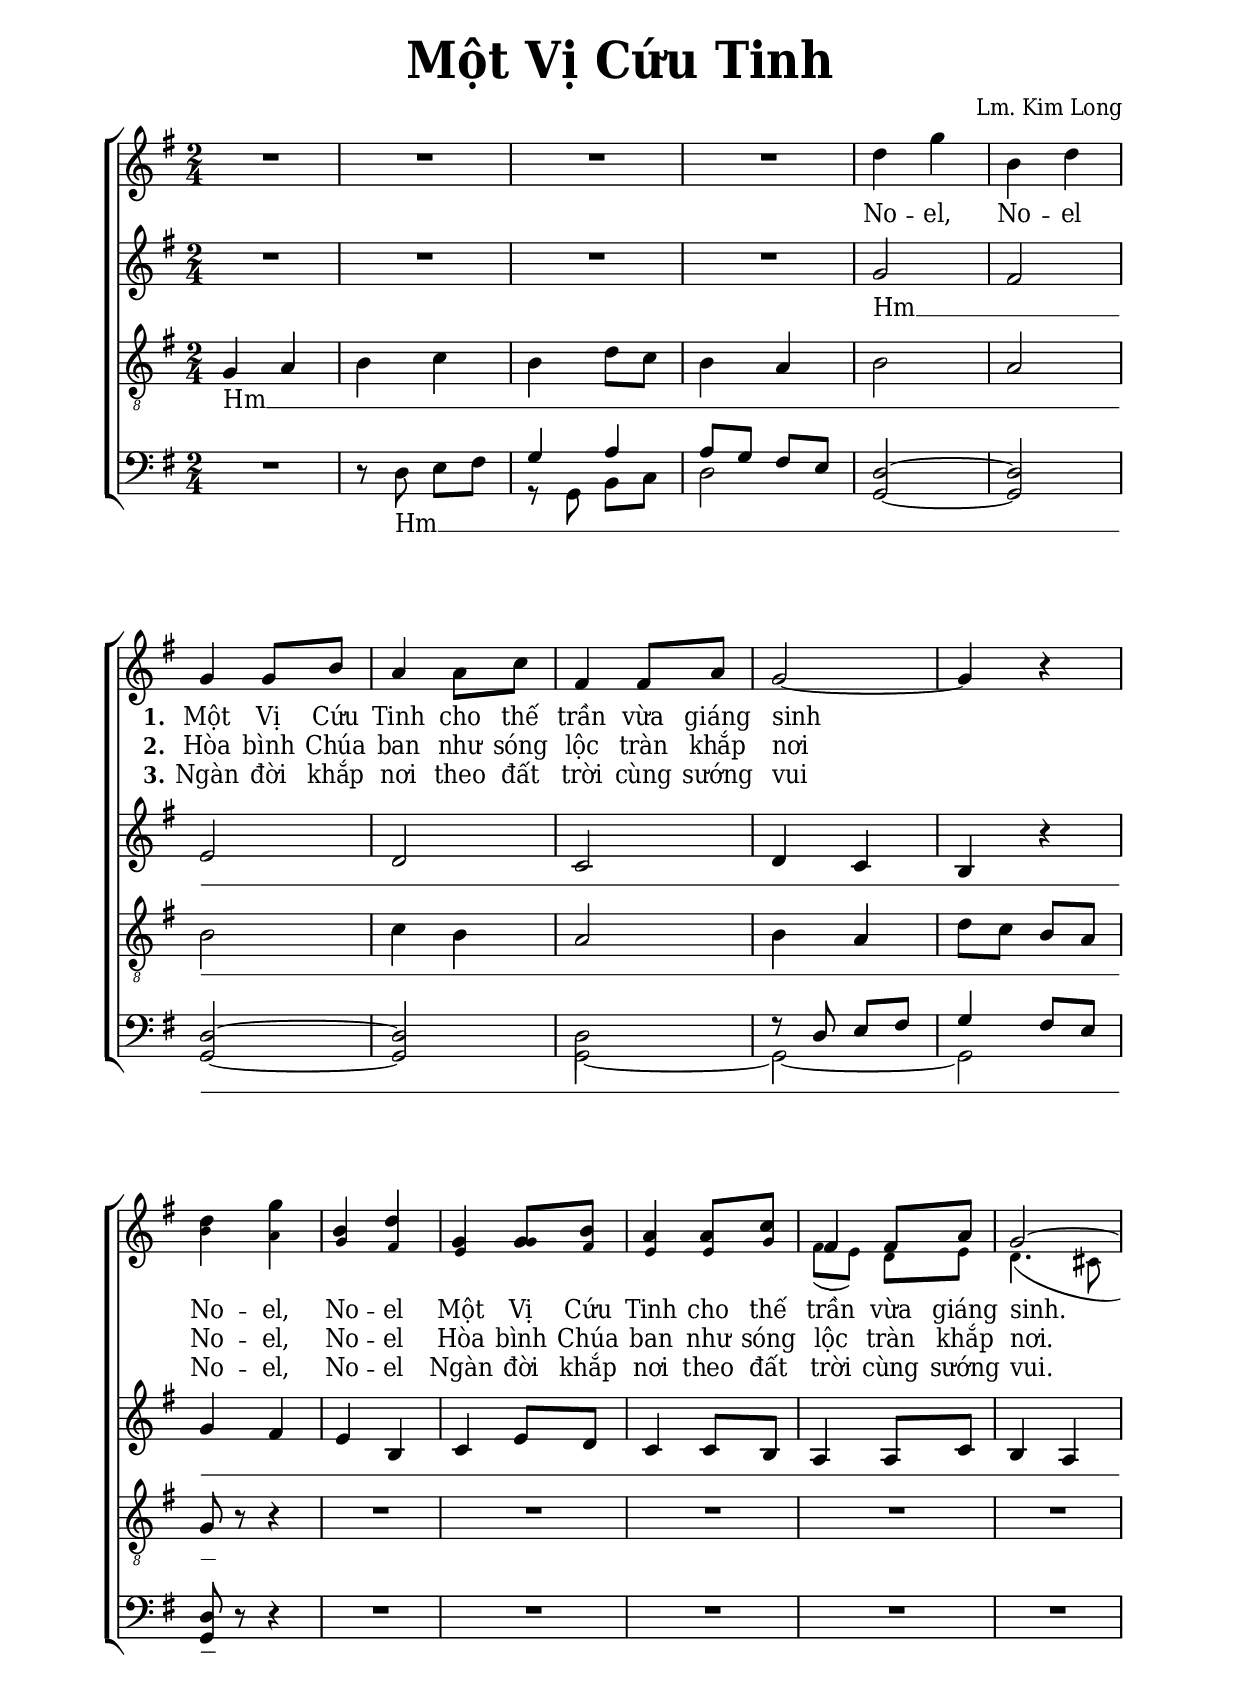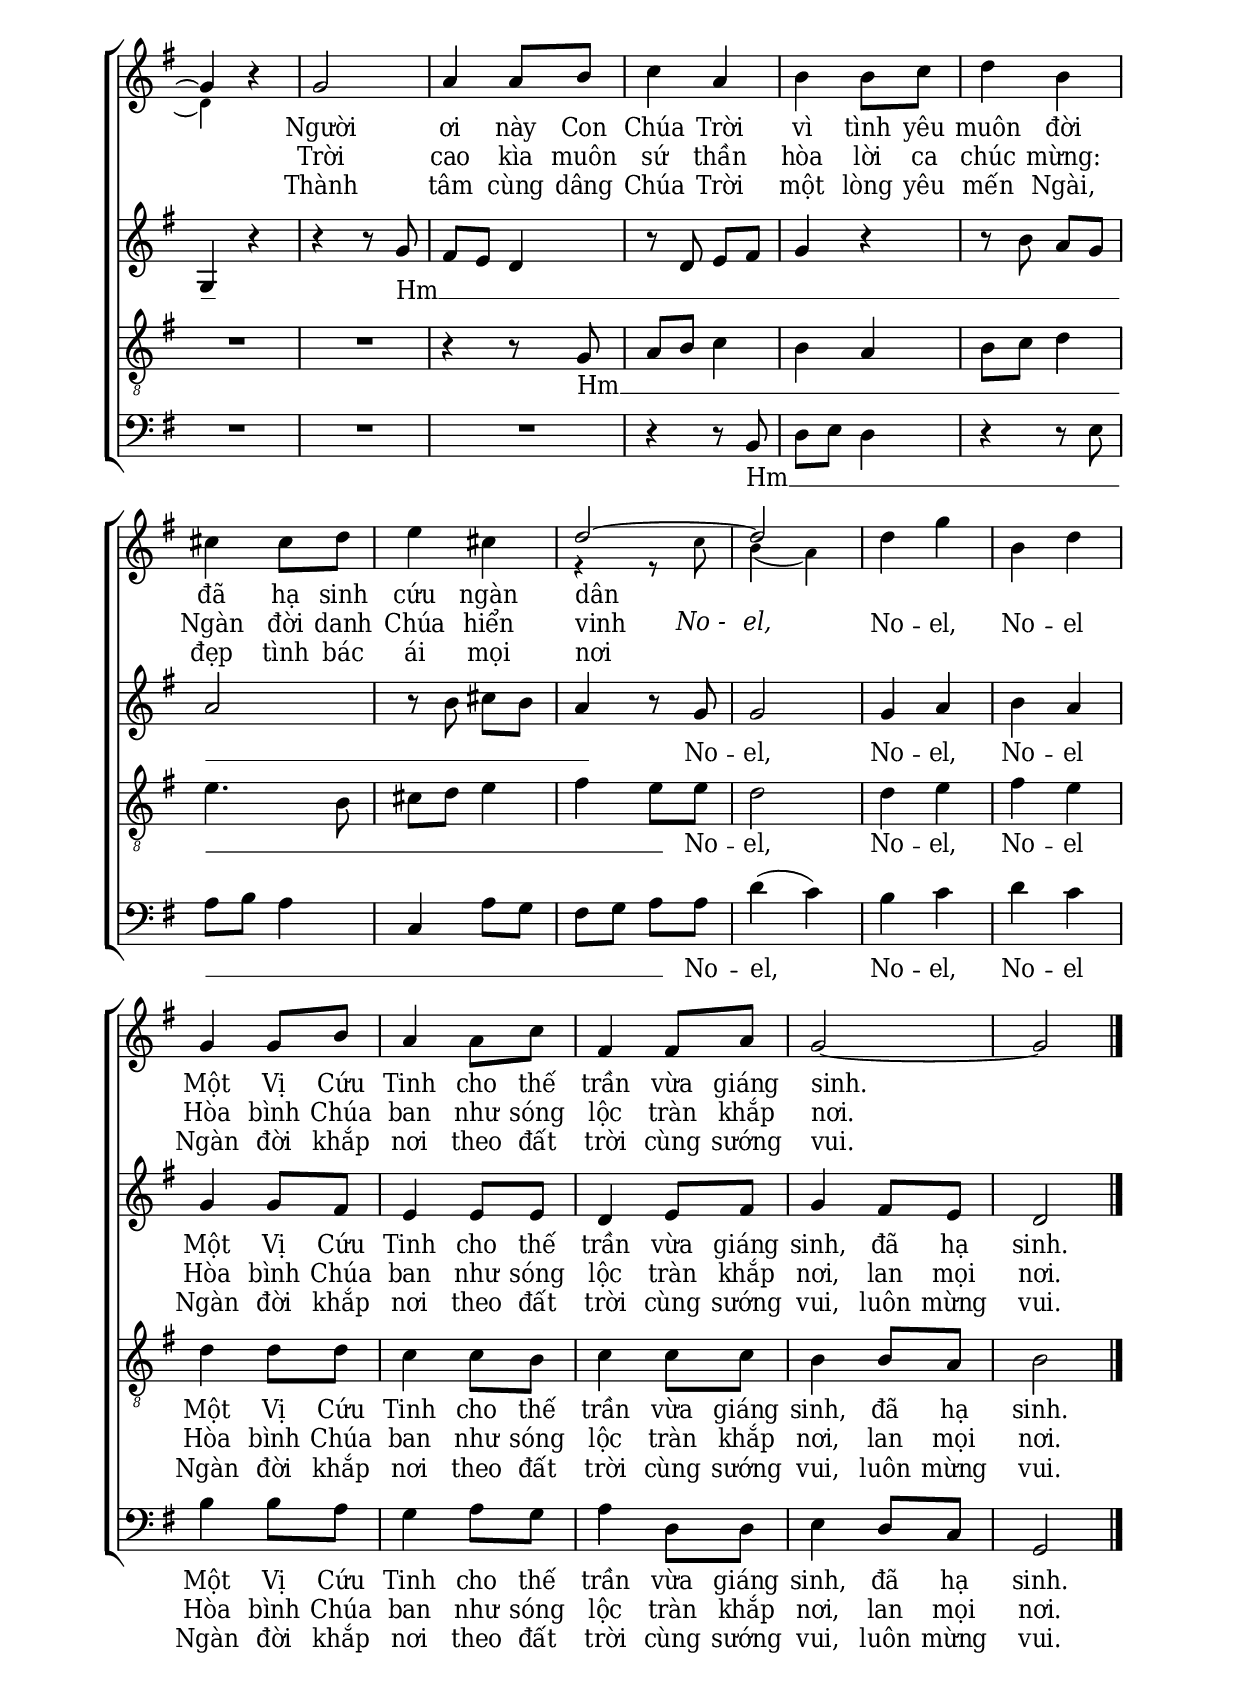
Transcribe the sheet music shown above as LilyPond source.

% Cài đặt chung
\version "2.22.1"
\include "english.ly"

\header {
  title = \markup { \fontsize #3 "Một Vị Cứu Tinh" }
  composer = "Lm. Kim Long"
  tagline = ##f
}

% Đổi kích thước nốt cho bè phụ
notBePhu =
#(define-music-function (font-size music) (number? ly:music?)
   (for-some-music
     (lambda (m)
       (if (music-is-of-type? m 'rhythmic-event)
           (begin
             (set! (ly:music-property m 'tweaks)
                   (cons `(font-size . ,font-size)
                         (ly:music-property m 'tweaks)))
             #t)
           #f))
     music)
   music)

% Nhạc
nhacDiepKhucSop = \relative c'' {
  R2*4
  d4 g |
  b, d | \break
  g, g8 b |
  a4 a8 c |
  fs,4 fs8 a |
  g2 ~ |
  g4 r |
  <<
    {
      d' g |
      b, d |
      g, g8 b |
      a4 a8 c
    }
    \notBePhu -2 {
      b4 a |
      g fs |
      e g8 fs
      e4 e8 g
    }
  >>
  <<
    {
      \voiceOne
      \once \override NoteColumn.force-hshift = #1
      fs4 fs8 a |
      g2 ~ |
      g4
    }
    \new Voice = "splitpart" \notBePhu -2 {
	    \voiceTwo
      fs8 (e) d e |
      d4. (cs8 |
      d4)
    }
  >>
  \oneVoice
  r4 |
  g2 |
  a4 a8 b |
  c4 a |
  b b8 c |
  d4 b |
  cs cs8 d |
  e4 cs |
  <<
    {
      \voiceOne
      d2 ~ |
      d
    }
    \new Voice = "bePhuHoaSop" \notBePhu -2 {
	    \voiceTwo
      r4 r8 c
      %_\markup { \italic "No -" }
      |
      b4
      %\tweak extra-offset #'(-1 . -1)
      %_\markup { \italic " el" }
      (a)
    }
  >>
  \oneVoice
  d4 g |
  b, d |
  g, g8 b |
  a4 a8 c |
  fs,4 fs8 a |
  g2 ~ |
  g \bar "|."
}

nhacDiepKhucAlto = \relative c'' {
  R2*4
  g2 |
  fs |
  e |
  d |
  c |
  d4 c |
  b r |
  g' fs |
  e b |
  c e8 d |
  c4 c8 b |
  a4 a8 c |
  b4 a |
  g r |
  r r8 g' |
  fs e d4 |
  r8 d e fs |
  g4 r |
  r8 b a g |
  a2 |
  r8 b cs b |
  a4 r8 g |
  g2 |
  g4 a |
  b a | \break
  g g8 fs |
  e4 e8 e |
  d4 e8 fs |
  g4 fs8 e |
  d2
}

nhacDiepKhucTenor = \relative c' {
  g4 a |
  b c |
  b d8 c |
  b4 a |
  b2 |
  a |
  b |
  c4 b |
  a2 |
  b4 a |
  d8 c b a |
  g r r4 |
  R2*7
  r4 r8 g |
  a b c4 |
  b a |
  b8 c d4 |
  e4. b8 |
  cs d e4 |
  fs e8 e |
  d2 |
  d4 e |
  fs e |
  d d8 d |
  c4 c8 b |
  c4 c8 c |
  b4 b8 a |
  b2
}

nhacDiepKhucBas = \relative c {
  R2
  r8 d e fs |
  <<
    {
      \voiceOne
      g4 a |
      a8 g fs e
    }
    \new Voice = "splitpart" {
	    \voiceTwo
      r8 g, b c |
      d2
    }
  >>
  \oneVoice
  <d g,>2 ~ |
  <d g,> |
  <d g,>2 ~ |
  <d g,> |
  <<
    {
      \voiceOne
      \once \stemDown d2 |
      f8\rest d e fs |
      g4 fs8 e
    }
    \new Voice = "splitpart" {
	    \voiceTwo
      g,2 ~ |
      g ~ |
      g
    }
  >>
  \oneVoice
  <d' g,>8 r r4 |
  R2*8
  r4 r8 b |
  d e d4 |
  r4 r8 e |
  a b a4 |
  c, a'8 g |
  fs g a a |
  d4 (c) |
  b c |
  d c |
  b b8 a |
  g4 a8 g |
  a4 d,8 d |
  e4 d8 c |
  g2
}

% Lời
loiDiepKhucSopMot = \lyricmode {
  No -- el, No -- el
  \set stanza = "1."
  Một Vị Cứu Tinh cho thế trần vừa giáng sinh
  No -- el, No -- el Một Vị Cứu Tinh cho thế trần vừa giáng sinh.
  Người ơi này Con Chúa Trời vì tình yêu muôn đời
  đã hạ sinh cứu ngàn dân _ _ _ _
  Một Vị Cứu Tinh cho thế trần vừa giáng sinh.
}

loiDiepKhucSopHai = \lyricmode {
  \repeat unfold 4 { _ }
  \set stanza = "2."
  Hòa bình Chúa ban như sóng lộc tràn khắp nơi
  No -- el, No -- el Hòa bình Chúa ban như sóng lộc tràn khắp nơi.
  Trời cao kìa muôn sứ thần hòa lời ca chúc mừng:
  Ngàn đời danh Chúa hiển vinh No -- el, No -- el
  Hòa bình Chúa ban như sóng lộc tràn khắp nơi.
}

loiDiepKhucSopBa = \lyricmode {
  \repeat unfold 4 { _ }
  \set stanza = "3."
  Ngàn đời khắp nơi theo đất trời cùng sướng vui
  No -- el, No -- el Ngàn đời khắp nơi theo đất trời cùng sướng vui.
  Thành tâm cùng dâng Chúa Trời một lòng yêu mến Ngài,
  đẹp tình bác ái mọi nơi _ _ _ _
  Ngàn đời khắp nơi theo đất trời cùng sướng vui.
}

loiPhuHoaSop = \lyricmode {
  \override Lyrics.LyricText.font-shape = #'italic
  (No -- el)
}

loiDiepKhucAltoMot = \lyricmode {
  Hm __ \repeat unfold 23 { _ }
  Hm __ \repeat unfold 15 { _ }
  <<
    { No -- el, }
    \new Lyrics \with {
      alignAboveContext = #"2"
    }
    {
	    \set associatedVoice = "beAlto"
	    \override Lyrics.LyricText.font-shape = #'italic
	    \override LyricText.extra-offset = #'(0 . 3)
	    "No -" el,
	  }
  >>
  No -- el, No -- el
  Một Vị Cứu Tinh cho thế trần vừa giáng sinh, đã hạ sinh.
}

loiDiepKhucAltoHai = \lyricmode {
  \repeat unfold 46 { _ }
  Hòa bình Chúa ban như sóng lộc tràn khắp nơi, lan mọi nơi.
}

loiDiepKhucAltoBa = \lyricmode {
  \repeat unfold 46 { _ }
  Ngàn đời khắp nơi theo đất trời cùng sướng vui, luôn mừng vui.
}

loiDiepKhucTenorMot = \lyricmode {
  Hm __ \repeat unfold 21 { _ }
  Hm __ \repeat unfold 15 { _ }
  No -- el, No -- el, No -- el
  Một Vị Cứu Tinh cho thế trần vừa giáng sinh, đã hạ sinh.
}

loiDiepKhucTenorHai = \lyricmode {
  \repeat unfold 44 { _ }
  Hòa bình Chúa ban như sóng lộc tràn khắp nơi, lan mọi nơi.
}

loiDiepKhucTenorBa = \lyricmode {
  \repeat unfold 44 { _ }
  Ngàn đời khắp nơi theo đất trời cùng sướng vui, luôn mừng vui.
}

loiDiepKhucBasMot = \lyricmode {
  Hm __ \repeat unfold 18 { _ }
  Hm __ \repeat unfold 13 { _ }
  No -- el, No -- el, No -- el
  Một Vị Cứu Tinh cho thế trần vừa giáng sinh, đã hạ sinh.
}

loiDiepKhucBasHai = \lyricmode {
  \repeat unfold 39 { _ }
  Hòa bình Chúa ban như sóng lộc tràn khắp nơi, lan mọi nơi.
}

loiDiepKhucBasBa = \lyricmode {
  \repeat unfold 39 { _ }
  Ngàn đời khắp nơi theo đất trời cùng sướng vui, luôn mừng vui.
}

% Dàn trang
\paper {
  #(set-paper-size "a4")
  top-margin = 10\mm
  bottom-margin = 10\mm
  left-margin = 20\mm
  right-margin = 20\mm
  indent = #0
  #(define fonts
    (make-pango-font-tree
      "Deja Vu Serif Condensed"
      "Deja Vu Serif Condensed"
      "Deja Vu Serif Condensed"
      (/ 20 20)))
  print-page-number = #f
  page-count = #2
  %ragged-bottom = ##f
}

TongNhip = {
  \key g \major \time 2/4
  \set Timing.beamExceptions = #'()
  \set Timing.baseMoment = #(ly:make-moment 1/4)
  \set Timing.beatStructure = #'(1 1)
}

\score {
  \new ChoirStaff <<
    \new Staff = "1" <<
        \clef treble
        \new Voice = beSop {
          \TongNhip \nhacDiepKhucSop
        }
      %\new Lyrics \lyricsto bePhuHoaSop \loiPhuHoaSop
      \new Lyrics \lyricsto beSop \loiDiepKhucSopMot
      \new Lyrics \lyricsto beSop \loiDiepKhucSopHai
      \new Lyrics \lyricsto beSop \loiDiepKhucSopBa
    >>
    \new Staff = "2"  <<
        \clef treble
        \new Voice = beAlto {
          \TongNhip \nhacDiepKhucAlto
        }
      \new Lyrics \lyricsto beAlto \loiDiepKhucAltoMot
      \new Lyrics \lyricsto beAlto \loiDiepKhucAltoHai
      \new Lyrics \lyricsto beAlto \loiDiepKhucAltoBa
    >>
    \new Staff = "3" <<
        \clef "violin_8"
        \new Voice = beTenor {
          \TongNhip \nhacDiepKhucTenor
        }
      \new Lyrics \lyricsto beTenor \loiDiepKhucTenorMot
      \new Lyrics \lyricsto beTenor \loiDiepKhucTenorHai
      \new Lyrics \lyricsto beTenor \loiDiepKhucTenorBa
    >>
    \new Staff = "4" <<
        \clef "bass"
        \new Voice = beBas {
          \TongNhip \nhacDiepKhucBas
        }
      \new Lyrics \lyricsto beBas \loiDiepKhucBasMot
      \new Lyrics \lyricsto beBas \loiDiepKhucBasHai
      \new Lyrics \lyricsto beBas \loiDiepKhucBasBa
    >>
  >>
  \layout {
    \override Lyrics.LyricSpace.minimum-distance = #1
    \override Score.BarNumber.break-visibility = ##(#f #f #f)
    \override Score.SpacingSpanner.uniform-stretching = ##t
  }
}
